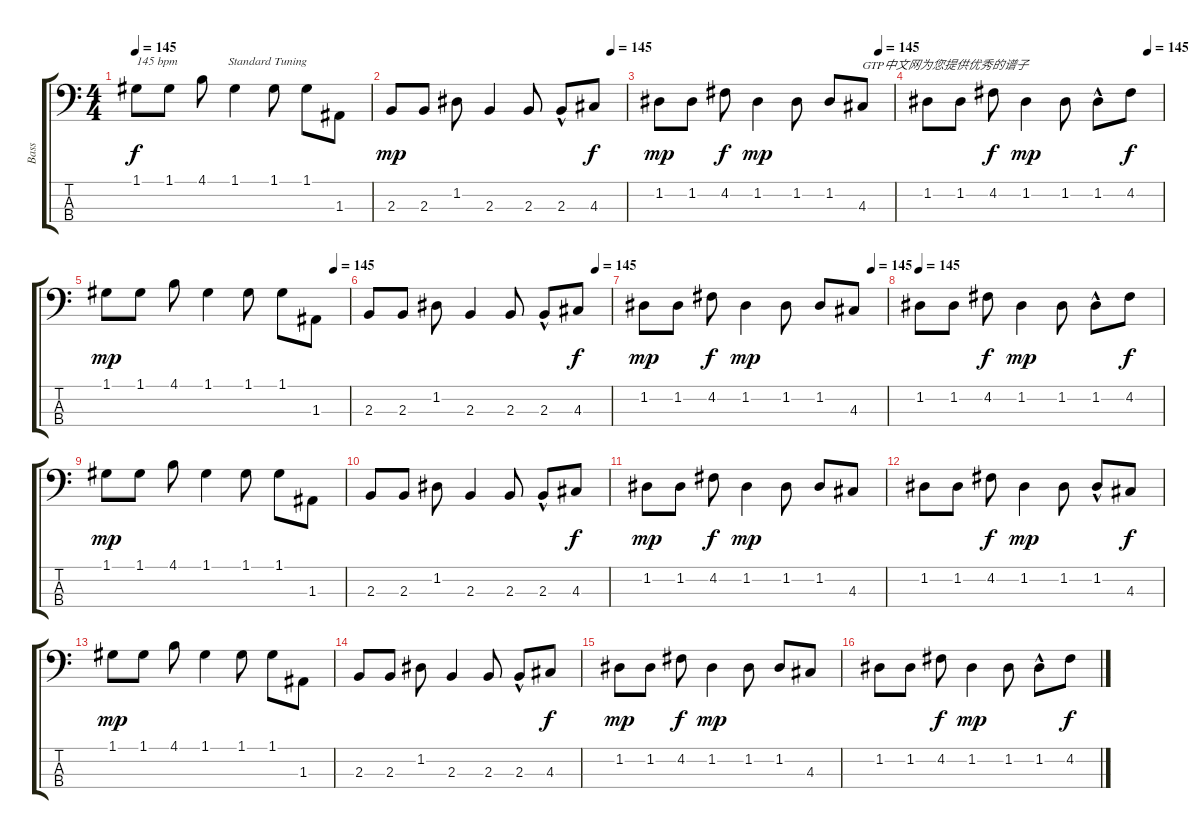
\track ("Bass " "Bass ") {instrument electricbassfinger}
\staff {score tabs}
\tuning (G2 D2 A1 E1) {hide}
\ts (4 4)
\tempo 145
\clef f4
\ks c
1.1.8{txt "145 bpm                 Standard Tuning" dy f instrument electricbassfinger} 1.1.8 4.1.8 1.1.4 1.1.8 1.1.8 1.3.8 |
\tempo (145 0.9375)
2.3.8{dy mp} 2.3.8 1.2.8 2.3.4 2.3.8 2.3{hac}.8 4.3.8{dy f} |
\tempo (145 0.9375)
1.2.8{dy mp} 1.2.8 4.2.8{dy f} 1.2.4{dy mp} 1.2.8 1.2.8 4.3.8{txt "GTP中文网为您提供优秀的谱子"} |
\tempo (145 0.9375)
1.2.8 1.2.8 4.2.8{dy f} 1.2.4{dy mp} 1.2.8 1.2{hac}.8 4.2.8{dy f} |
\tempo (145 0.9375)
1.1.8{dy mp} 1.1.8 4.1.8 1.1.4 1.1.8 1.1.8 1.3.8 |
\tempo (145 0.9375)
2.3.8 2.3.8 1.2.8 2.3.4 2.3.8 2.3{hac}.8 4.3.8{dy f} |
\tempo (145 0.9375)
1.2.8{dy mp} 1.2.8 4.2.8{dy f} 1.2.4{dy mp} 1.2.8 1.2.8 4.3.8 |
\tempo 145
1.2.8 1.2.8 4.2.8{dy f} 1.2.4{dy mp} 1.2.8 1.2{hac}.8 4.2.8{dy f} |
1.1.8{dy mp} 1.1.8 4.1.8 1.1.4 1.1.8 1.1.8 1.3.8 |
2.3.8 2.3.8 1.2.8 2.3.4 2.3.8 2.3{hac}.8 4.3.8{dy f} |
1.2.8{dy mp} 1.2.8 4.2.8{dy f} 1.2.4{dy mp} 1.2.8 1.2.8 4.3.8 |
1.2.8 1.2.8 4.2.8{dy f} 1.2.4{dy mp} 1.2.8 1.2{hac}.8 4.3.8{dy f} |
1.1.8{dy mp} 1.1.8 4.1.8 1.1.4 1.1.8 1.1.8 1.3.8 |
2.3.8 2.3.8 1.2.8 2.3.4 2.3.8 2.3{hac}.8 4.3.8{dy f} |
1.2.8{dy mp} 1.2.8 4.2.8{dy f} 1.2.4{dy mp} 1.2.8 1.2.8 4.3.8 |
1.2.8 1.2.8 4.2.8{dy f} 1.2.4{dy mp} 1.2.8 1.2{hac}.8 4.2.8{dy f}
